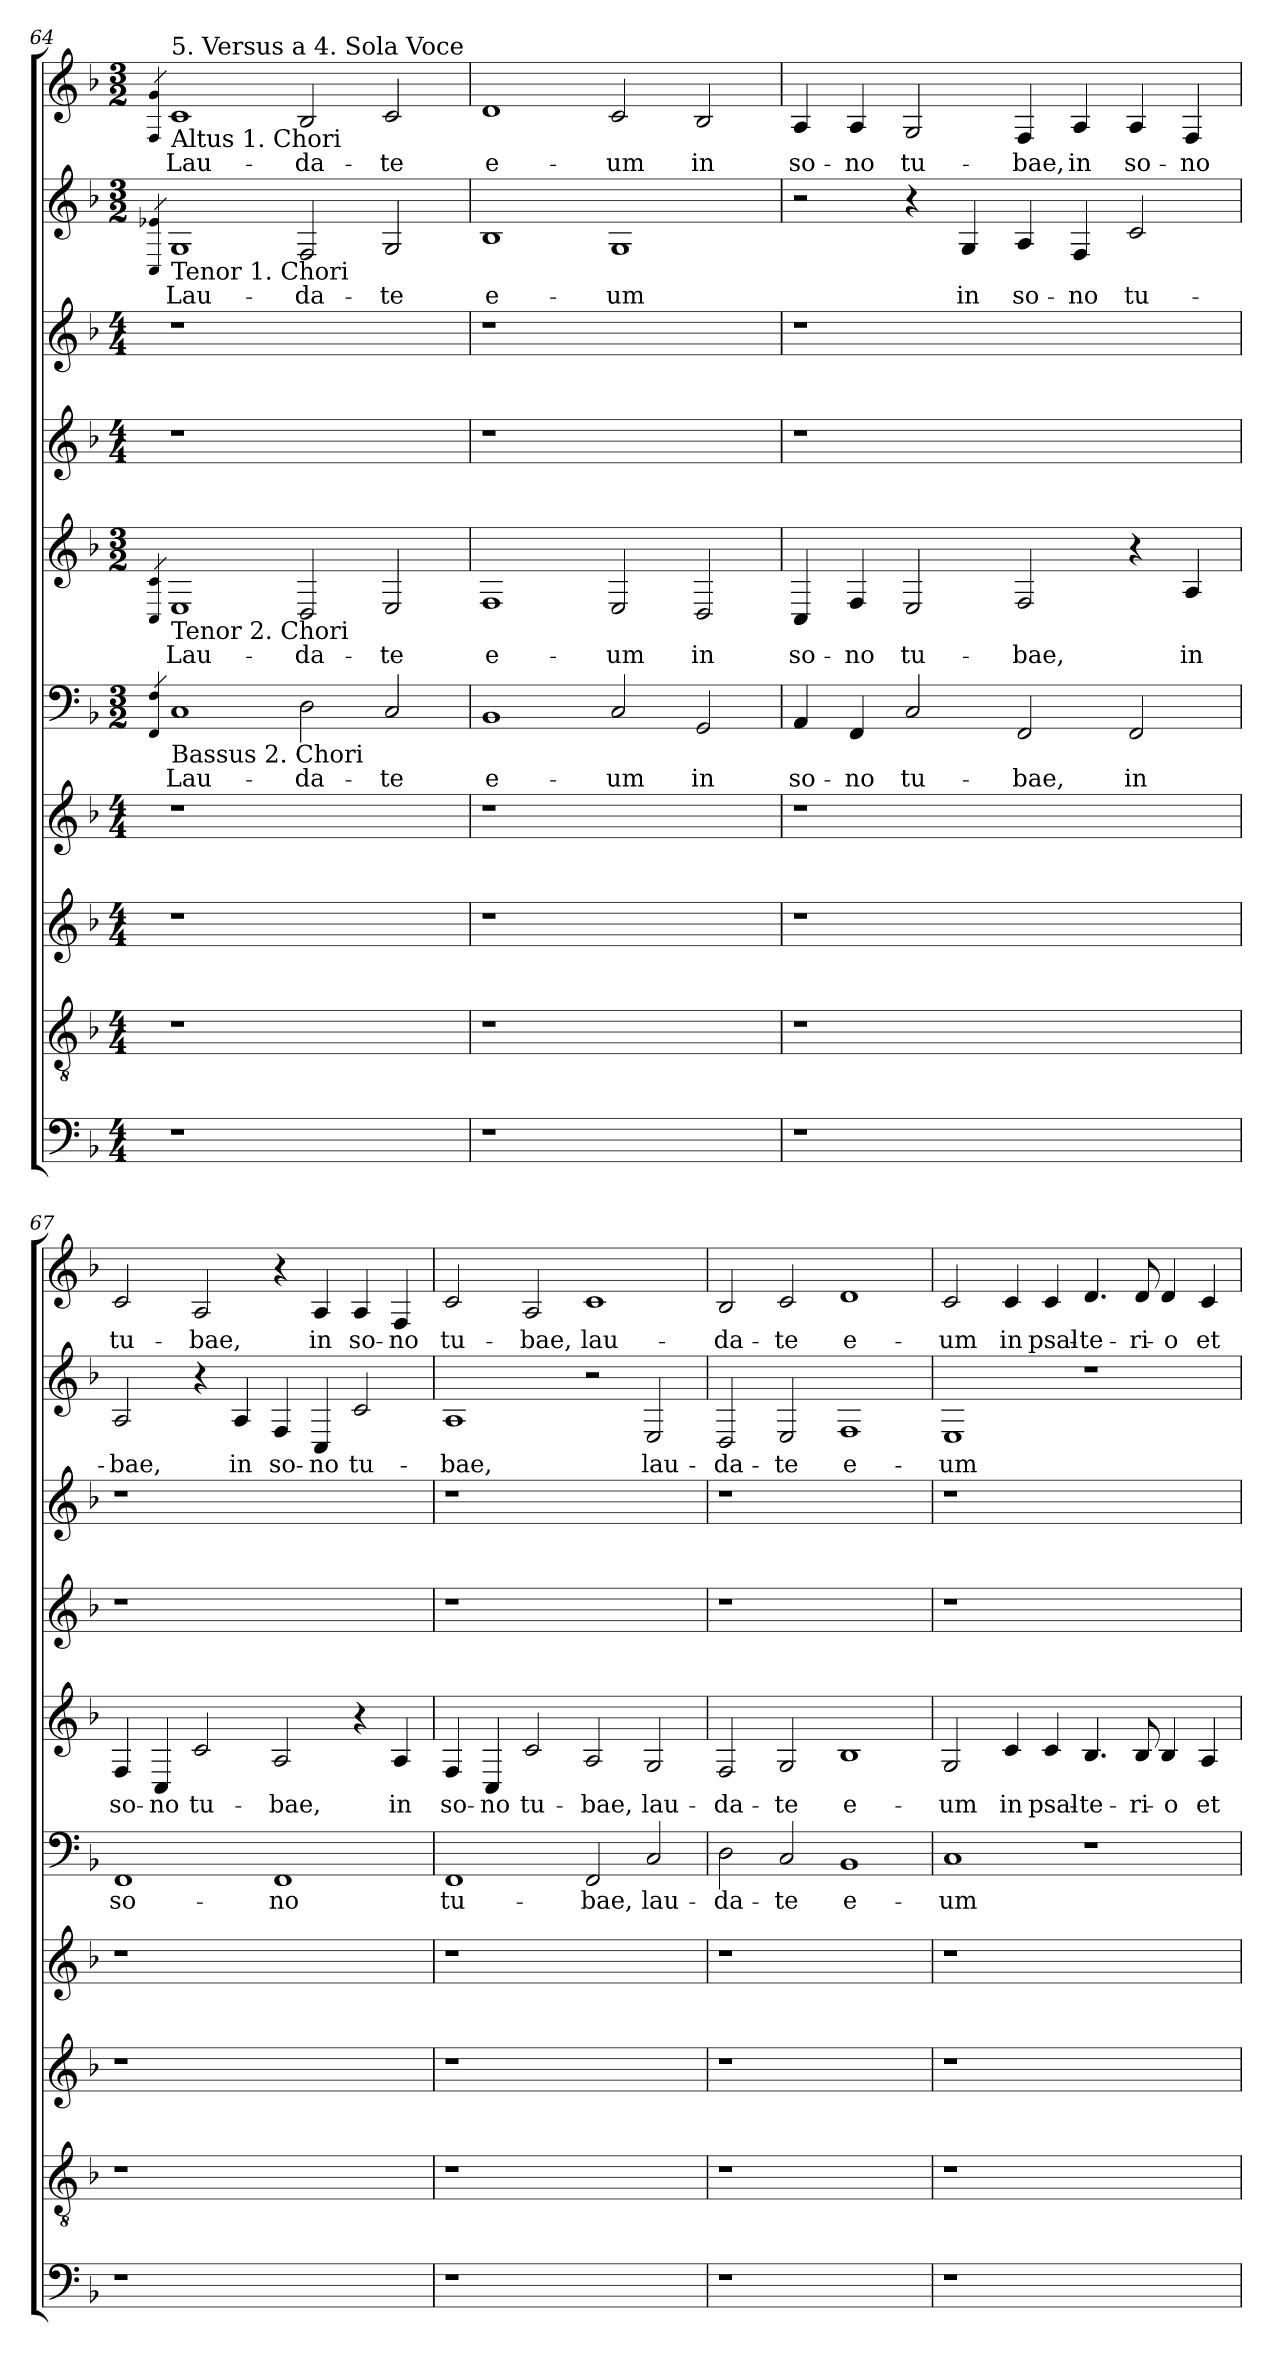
**kern	**kern	**kern	**kern	**kern	**text	**kern	**text	**kern	**kern	**kern	**text	**kern	**text
*part10	*part9	*part8	*part7	*part6	*part6	*part5	*part5	*part4	*part3	*part2	*part2	*part1	*part1
*staff10	*staff9	*staff8	*staff7	*staff6	*staff6	*staff5	*staff5	*staff4	*staff3	*staff2	*staff2	*staff1	*staff1
!!LO:PB:g=z
*clefF4	*clefGv2	*clefG2	*clefG2	*clefF4	*	*clefG2	*	*clefG2	*clefG2	*clefG2	*	*clefG2	*
*k[b-]	*k[b-]	*k[b-]	*k[b-]	*k[b-]	*	*k[b-]	*	*k[b-]	*k[b-]	*k[b-]	*	*k[b-]	*
*F:	*F:	*F:	*F:	*F:	*	*F:	*	*F:	*F:	*F:	*	*F:	*
*M4/4	*M4/4	*M4/4	*M4/4	*M3/2	*	*M3/2	*	*M4/4	*M4/4	*M3/2	*	*M3/2	*
=64	=64	=64	=64	=64	=64	=64	=64	=64	=64	=64	=64	=64	=64
!	!	!	!	!	!	!	!	!	!	!	!	!LO:N:n=1:head=solid	!
!	!	!	!	!	!	!	!	!	!	!LO:N:n=1:head=solid	!	!LO:N:n=2:head=solid	!
!	!	!	!	!	!	!LO:N:n=1:head=solid	!	!	!	!LO:N:n=2:head=solid	!	!	!
!	!	!	!	!LO:N:n=1:head=solid	!	!LO:N:n=2:head=solid	!	!	!	!	!	!	!
!	!	!	!	!LO:N:n=2:head=solid	!	!	!	!	!	!	!	!	!
.	.	.	.	4qFF/ 4qF/	.	4qC/ 4qc/	.	.	.	4qC/ 4qe-X/	.	4qF/ 4qg/	.
!	!	!	!	!	!	!	!	!	!	!	!	!LO:TX:b:t=Altus 1. Chori	!
!	!	!	!	!	!	!	!	!	!	!	!	!LO:TX:a:t=5. Versus a 4. Sola Voce	!
!	!	!	!	!	!	!	!	!	!	!LO:TX:b:t=Tenor 1. Chori	!	!	!
!	!	!	!	!	!	!LO:TX:b:t=Tenor 2. Chori	!	!	!	!	!	!	!
!	!	!	!	!LO:TX:b:t=Bassus 2. Chori	!	!	!	!	!	!	!	!	!
!	!	!	!	!	!LO:LY:b	!	!LO:LY:b	!	!	!	!LO:LY:b	!	!LO:LY:b
1r	1r	1r	1r	1C	Lau-	1E	Lau-	1r	1r	1G	Lau-	1c	Lau-
!	!	!	!	!	!LO:LY:b	!	!LO:LY:b	!	!	!	!LO:LY:b	!	!LO:LY:b
1ryy	1ryy	1ryy	1ryy	2D\	-da-	2D/	-da-	1ryy	1ryy	2F/	-da-	2B-/	-da-
!	!	!	!	!	!LO:LY:b	!	!LO:LY:b	!	!	!	!LO:LY:b	!	!LO:LY:b
.	.	.	.	2C/	-te	2E/	-te	.	.	2G/	-te	2c/	-te
=65	=65	=65	=65	=65	=65	=65	=65	=65	=65	=65	=65	=65	=65
!	!	!	!	!	!LO:LY:b	!	!LO:LY:b	!	!	!	!LO:LY:b	!	!LO:LY:b
1r	1r	1r	1r	1BB-	e-	1F	e-	1r	1r	1B-	e-	1d	e-
!	!	!	!	!	!LO:LY:b	!	!LO:LY:b	!	!	!	!LO:LY:b	!	!LO:LY:b
1ryy	1ryy	1ryy	1ryy	2C/	-um	2E/	-um	1ryy	1ryy	1G	-um	2c/	-um
!	!	!	!	!	!LO:LY:b	!	!LO:LY:b	!	!	!	!	!	!LO:LY:b
.	.	.	.	2GG/	in	2D/	in	.	.	.	.	2B-/	in
=66	=66	=66	=66	=66	=66	=66	=66	=66	=66	=66	=66	=66	=66
!	!	!	!	!	!LO:LY:b	!	!LO:LY:b	!	!	!	!	!	!LO:LY:b
1r	1r	1r	1r	4AA/	so-	4C/	so-	1r	1r	2r	.	4A/	so-
!	!	!	!	!	!LO:LY:b	!	!LO:LY:b	!	!	!	!	!	!LO:LY:b
.	.	.	.	4FF/	-no	4F/	-no	.	.	.	.	4A/	-no
!	!	!	!	!	!LO:LY:b	!	!LO:LY:b	!	!	!	!	!	!LO:LY:b
.	.	.	.	2C/	tu-	2E/	tu-	.	.	4r	.	2G/	tu-
!	!	!	!	!	!	!	!	!	!	!	!LO:LY:b	!	!
.	.	.	.	.	.	.	.	.	.	4G/	in	.	.
!	!	!	!	!	!LO:LY:b	!	!LO:LY:b	!	!	!	!LO:LY:b	!	!LO:LY:b
1ryy	1ryy	1ryy	1ryy	2FF/	-bae,	2F/	-bae,	1ryy	1ryy	4A/	so-	4F/	-bae,
!	!	!	!	!	!	!	!	!	!	!	!LO:LY:b	!	!LO:LY:b
.	.	.	.	.	.	.	.	.	.	4F/	-no	4A/	in
!	!	!	!	!	!LO:LY:b	!	!	!	!	!	!LO:LY:b	!	!LO:LY:b
.	.	.	.	2FF/	in	4r	.	.	.	2c/	tu-	4A/	so-
!	!	!	!	!	!	!	!LO:LY:b	!	!	!	!	!	!LO:LY:b
.	.	.	.	.	.	4A/	in	.	.	.	.	4F/	-no
!!LO:LB:g=z
=67	=67	=67	=67	=67	=67	=67	=67	=67	=67	=67	=67	=67	=67
!	!	!	!	!	!LO:LY:b	!	!LO:LY:b	!	!	!	!LO:LY:b	!	!LO:LY:b
1r	1r	1r	1r	1FF	so-	4F/	so-	1r	1r	2A/	-bae,	2c/	tu-
!	!	!	!	!	!	!	!LO:LY:b	!	!	!	!	!	!
.	.	.	.	.	.	4C/	-no	.	.	.	.	.	.
!	!	!	!	!	!	!	!LO:LY:b	!	!	!	!	!	!LO:LY:b
.	.	.	.	.	.	2c/	tu-	.	.	4r	.	2A/	-bae,
!	!	!	!	!	!	!	!	!	!	!	!LO:LY:b	!	!
.	.	.	.	.	.	.	.	.	.	4A/	in	.	.
!	!	!	!	!	!LO:LY:b	!	!LO:LY:b	!	!	!	!LO:LY:b	!	!
1ryy	1ryy	1ryy	1ryy	1FF	-no	2A/	-bae,	1ryy	1ryy	4F/	so-	4r	.
!	!	!	!	!	!	!	!	!	!	!	!LO:LY:b	!	!LO:LY:b
.	.	.	.	.	.	.	.	.	.	4C/	-no	4A/	in
!	!	!	!	!	!	!	!	!	!	!	!LO:LY:b	!	!LO:LY:b
.	.	.	.	.	.	4r	.	.	.	2c/	tu-	4A/	so-
!	!	!	!	!	!	!	!LO:LY:b	!	!	!	!	!	!LO:LY:b
.	.	.	.	.	.	4A/	in	.	.	.	.	4F/	-no
=68	=68	=68	=68	=68	=68	=68	=68	=68	=68	=68	=68	=68	=68
!	!	!	!	!	!LO:LY:b	!	!LO:LY:b	!	!	!	!LO:LY:b	!	!LO:LY:b
1r	1r	1r	1r	1FF	tu-	4F/	so-	1r	1r	1A	-bae,	2c/	tu-
!	!	!	!	!	!	!	!LO:LY:b	!	!	!	!	!	!
.	.	.	.	.	.	4C/	-no	.	.	.	.	.	.
!	!	!	!	!	!	!	!LO:LY:b	!	!	!	!	!	!LO:LY:b
.	.	.	.	.	.	2c/	tu-	.	.	.	.	2A/	-bae,
!	!	!	!	!	!LO:LY:b	!	!LO:LY:b	!	!	!	!	!	!LO:LY:b
1ryy	1ryy	1ryy	1ryy	2FF/	-bae,	2A/	-bae,	1ryy	1ryy	2r	.	1c	lau-
!	!	!	!	!	!LO:LY:b	!	!LO:LY:b	!	!	!	!LO:LY:b	!	!
.	.	.	.	2C/	lau-	2G/	lau-	.	.	2E/	lau-	.	.
=69	=69	=69	=69	=69	=69	=69	=69	=69	=69	=69	=69	=69	=69
!	!	!	!	!	!LO:LY:b	!	!LO:LY:b	!	!	!	!LO:LY:b	!	!LO:LY:b
1r	1r	1r	1r	2D\	-da-	2F/	-da-	1r	1r	2D/	-da-	2B-/	-da-
!	!	!	!	!	!LO:LY:b	!	!LO:LY:b	!	!	!	!LO:LY:b	!	!LO:LY:b
.	.	.	.	2C/	-te	2G/	-te	.	.	2E/	-te	2c/	-te
!	!	!	!	!	!LO:LY:b	!	!LO:LY:b	!	!	!	!LO:LY:b	!	!LO:LY:b
1ryy	1ryy	1ryy	1ryy	1BB-	e-	1B-	e-	1ryy	1ryy	1F	e-	1d	e-
!!LO:LB:g=z
=70	=70	=70	=70	=70	=70	=70	=70	=70	=70	=70	=70	=70	=70
!	!	!	!	!	!LO:LY:b	!	!LO:LY:b	!	!	!	!LO:LY:b	!	!LO:LY:b
1r	1r	1r	1r	1C	-um	2G/	-um	1r	1r	1E	-um	2c/	-um
!	!	!	!	!	!	!	!LO:LY:b	!	!	!	!	!	!LO:LY:b
.	.	.	.	.	.	4c/	in	.	.	.	.	4c/	in
!	!	!	!	!	!	!	!LO:LY:b	!	!	!	!	!	!LO:LY:b
.	.	.	.	.	.	4c/	psal-	.	.	.	.	4c/	psal-
!	!	!	!	!	!	!	!LO:LY:b	!	!	!	!	!	!LO:LY:b
1ryy	1ryy	1ryy	1ryy	1r	.	4.B-/	-te-	1ryy	1ryy	1r	.	4.d/	-te-
!	!	!	!	!	!	!	!LO:LY:b	!	!	!	!	!	!LO:LY:b
.	.	.	.	.	.	8B-/	-ri-	.	.	.	.	8d/	-ri-
!	!	!	!	!	!	!	!LO:LY:b	!	!	!	!	!	!LO:LY:b
.	.	.	.	.	.	4B-/	-o	.	.	.	.	4d/	-o
!	!	!	!	!	!	!	!LO:LY:b	!	!	!	!	!	!LO:LY:b
.	.	.	.	.	.	4A/	et	.	.	.	.	4c/	et
=	=	=	=	=	=	=	=	=	=	=	=	=	=
*-	*-	*-	*-	*-	*-	*-	*-	*-	*-	*-	*-	*-	*-
